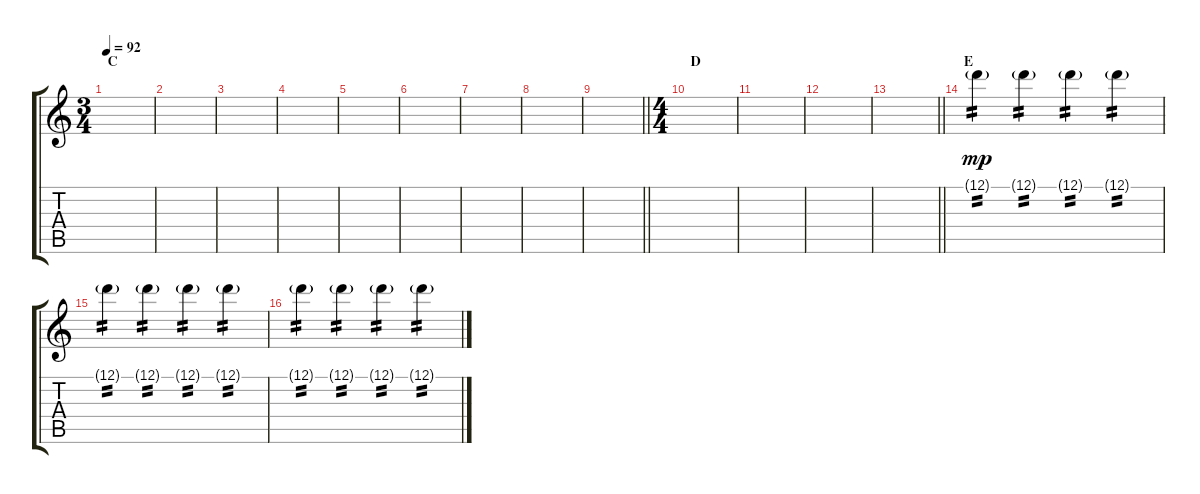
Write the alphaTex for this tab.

\track "" {instrument overdrivenguitar}
\staff {score tabs}
\tuning (D4 A3 F3 C3 G2 C2) {hide}
\ts (3 4)
\section ("" "C")
\tempo 92
\clef g2
\ks c
|
|
|
|
|
|
|
|
\barLineRight lightlight
|
\ts (4 4)
\section ("" "D")
|
|
|
\barLineRight lightlight
|
\section ("" "E")
12.1{g}.4{tp 2 dy mp} 12.1{g}.4{tp 2} 12.1{g}.4{tp 2} 12.1{g}.4{tp 2} |
12.1{g}.4{tp 2} 12.1{g}.4{tp 2} 12.1{g}.4{tp 2} 12.1{g}.4{tp 2} |
12.1{g}.4{tp 2} 12.1{g}.4{tp 2} 12.1{g}.4{tp 2} 12.1{g}.4{tp 2}
